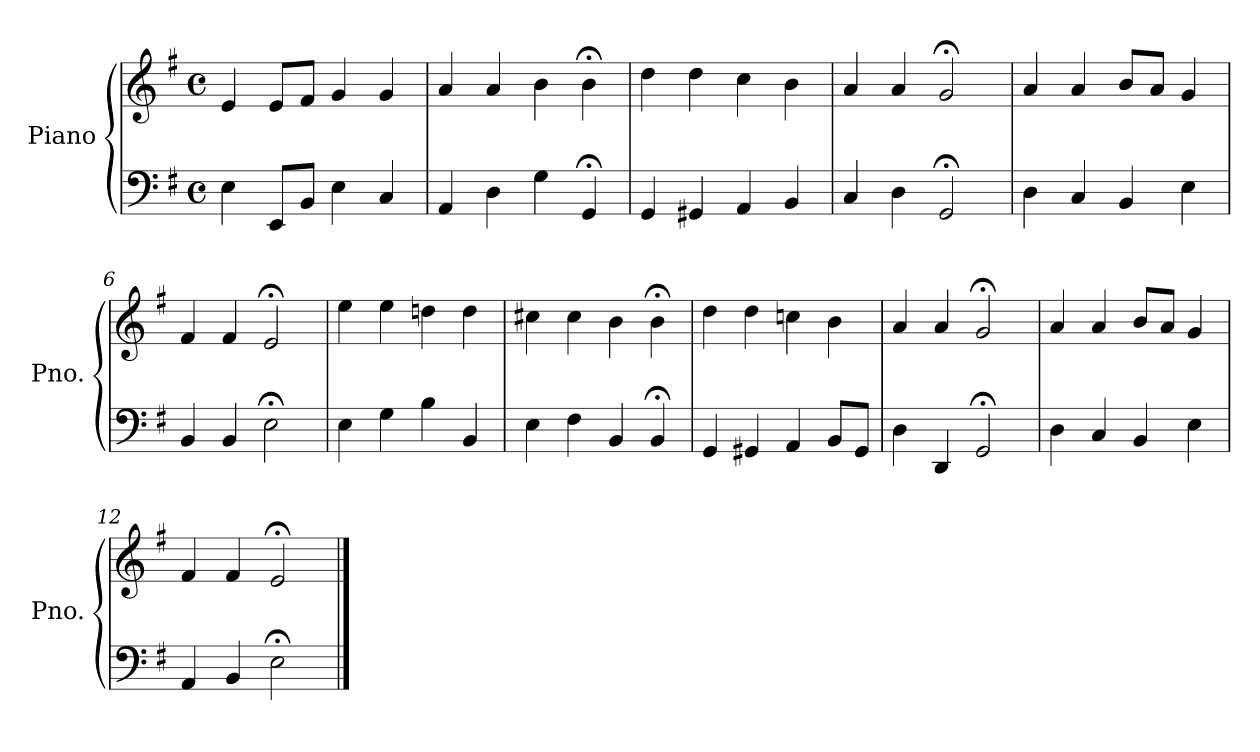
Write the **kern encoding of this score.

**kern	**kern
*part1	*part1
*staff2	*staff1
*I"Piano	*
*I'Pno.	*
*clefF4	*clefG2
*k[f#]	*k[f#]
*M4/4	*M4/4
*met(c)	*met(c)
=1	=1
4E\	4e/
8EE/L	8e/L
8BB/J	8f#/J
4E\	4g/
4C/	4g/
=2	=2
4AA/	4a/
4D\	4a/
4G\	4b\
4GG;</	4b;<\
=3	=3
4GG/	4dd\
4GG#X/	4dd\
4AA/	4cc\
4BB/	4b\
=4	=4
4C/	4a/
4D\	4a/
2GG;</	2g;</
=5	=5
4D\	4a/
4C/	4a/
4BB/	8b/L
.	8a/J
4E\	4g/
=6	=6
4BB/	4f#/
4BB/	4f#/
2E;<\	2e;</
=7	=7
4E\	4ee\
4G\	4ee\
4B\	4ddn\
4BB/	4dd\
!!LO:LB:g=z
=8	=8
4E\	4cc#X\
4F#\	4cc#\
4BB/	4b\
4BB;</	4b;<\
=9	=9
4GG/	4dd\
4GG#X/	4dd\
4AA/	4ccn\
8BB/L	4b\
8GG#/J	.
=10	=10
4D\	4a/
4DD/	4a/
2GG;</	2g;</
=11	=11
4D\	4a/
4C/	4a/
4BB/	8b/L
.	8a/J
4E\	4g/
=12	=12
4AA/	4f#/
4BB/	4f#/
2E;<\	2e;</
==	==
*-	*-
